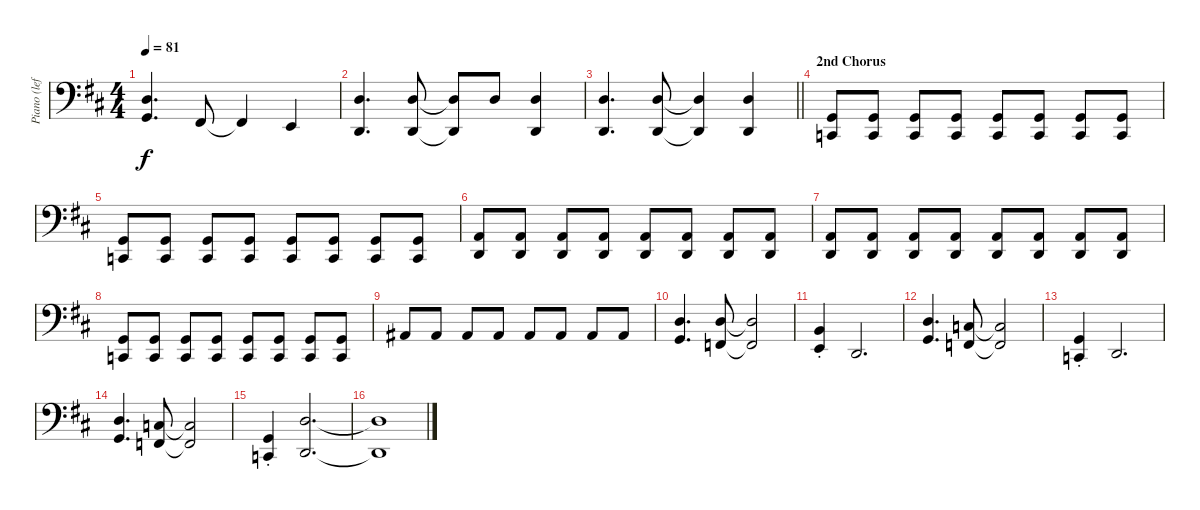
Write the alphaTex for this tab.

\track ("Piano (left hand)" "Piano (lef") {instrument acousticgrandpiano}
\staff {score}
\tuning (G2 D2 A1 E1 B0) {hide}
\ts (4 4)
\tempo 81
\clef f4
\ks d
(12.2 10.3).4{d dy f} 9.3.8 9.3{t}.4 7.3.4 |
(7.1 5.3).4{d} (7.1 5.3).8 (7.1{t} 5.3{t}).8 7.1.8 (7.1 5.3).4 |
\barLineRight lightlight
(7.1 5.3).4{d} (7.1 5.3).8 (7.1{t} 5.3{t}).4 (7.1 5.3).4 |
\section ("" "2nd Chorus")
(5.2 3.3).8{volume 5} (5.2 3.3).8{volume 8} (5.2 3.3).8 (5.2 3.3).8 (5.2 3.3).8 (5.2 3.3).8 (5.2 3.3).8 (5.2 3.3).8 |
(5.2 3.3).8 (5.2 3.3).8 (5.2 3.3).8 (5.2 3.3).8 (5.2 3.3).8 (5.2 3.3).8 (5.2 3.3).8 (5.2 3.3).8 |
(7.2 5.3).8{volume 5} (7.2 5.3).8{volume 8} (7.2 5.3).8 (7.2 5.3).8 (7.2 5.3).8 (7.2 5.3).8 (7.2 5.3).8 (7.2 5.3).8 |
(7.2 5.3).8 (7.2 5.3).8 (7.2 5.3).8 (7.2 5.3).8 (7.2 5.3).8 (7.2 5.3).8 (7.2 5.3).8 (7.2 5.3).8 |
(5.2 3.3).8 (5.2 3.3).8 (5.2 3.3).8 (5.2 3.3).8 (5.2 3.3).8 (5.2 3.3).8 (5.2 3.3).8 (5.2 3.3).8 |
3.1.8 3.1.8 3.1.8 3.1.8 3.1.8 3.1.8 3.1.8 3.1.8 |
(7.1 5.2).4{d} (7.1 3.2).8 (7.1{t} 3.2{t}).2 |
(4.1{st} 2.2{st}).4 0.2.2{d} |
(7.1 5.2).4{d} (5.1 3.2).8 (5.1{t} 3.2{t}).2 |
(5.2{st} 3.3{st}).4 0.2.2{d} |
(7.1 5.2).4{d} (5.1 3.2).8 (5.1{t} 3.2{t}).2 |
(5.2{st} 3.3{st}).4 (7.1 5.3).2{d} |
(7.1{t} 5.3{t}).1
